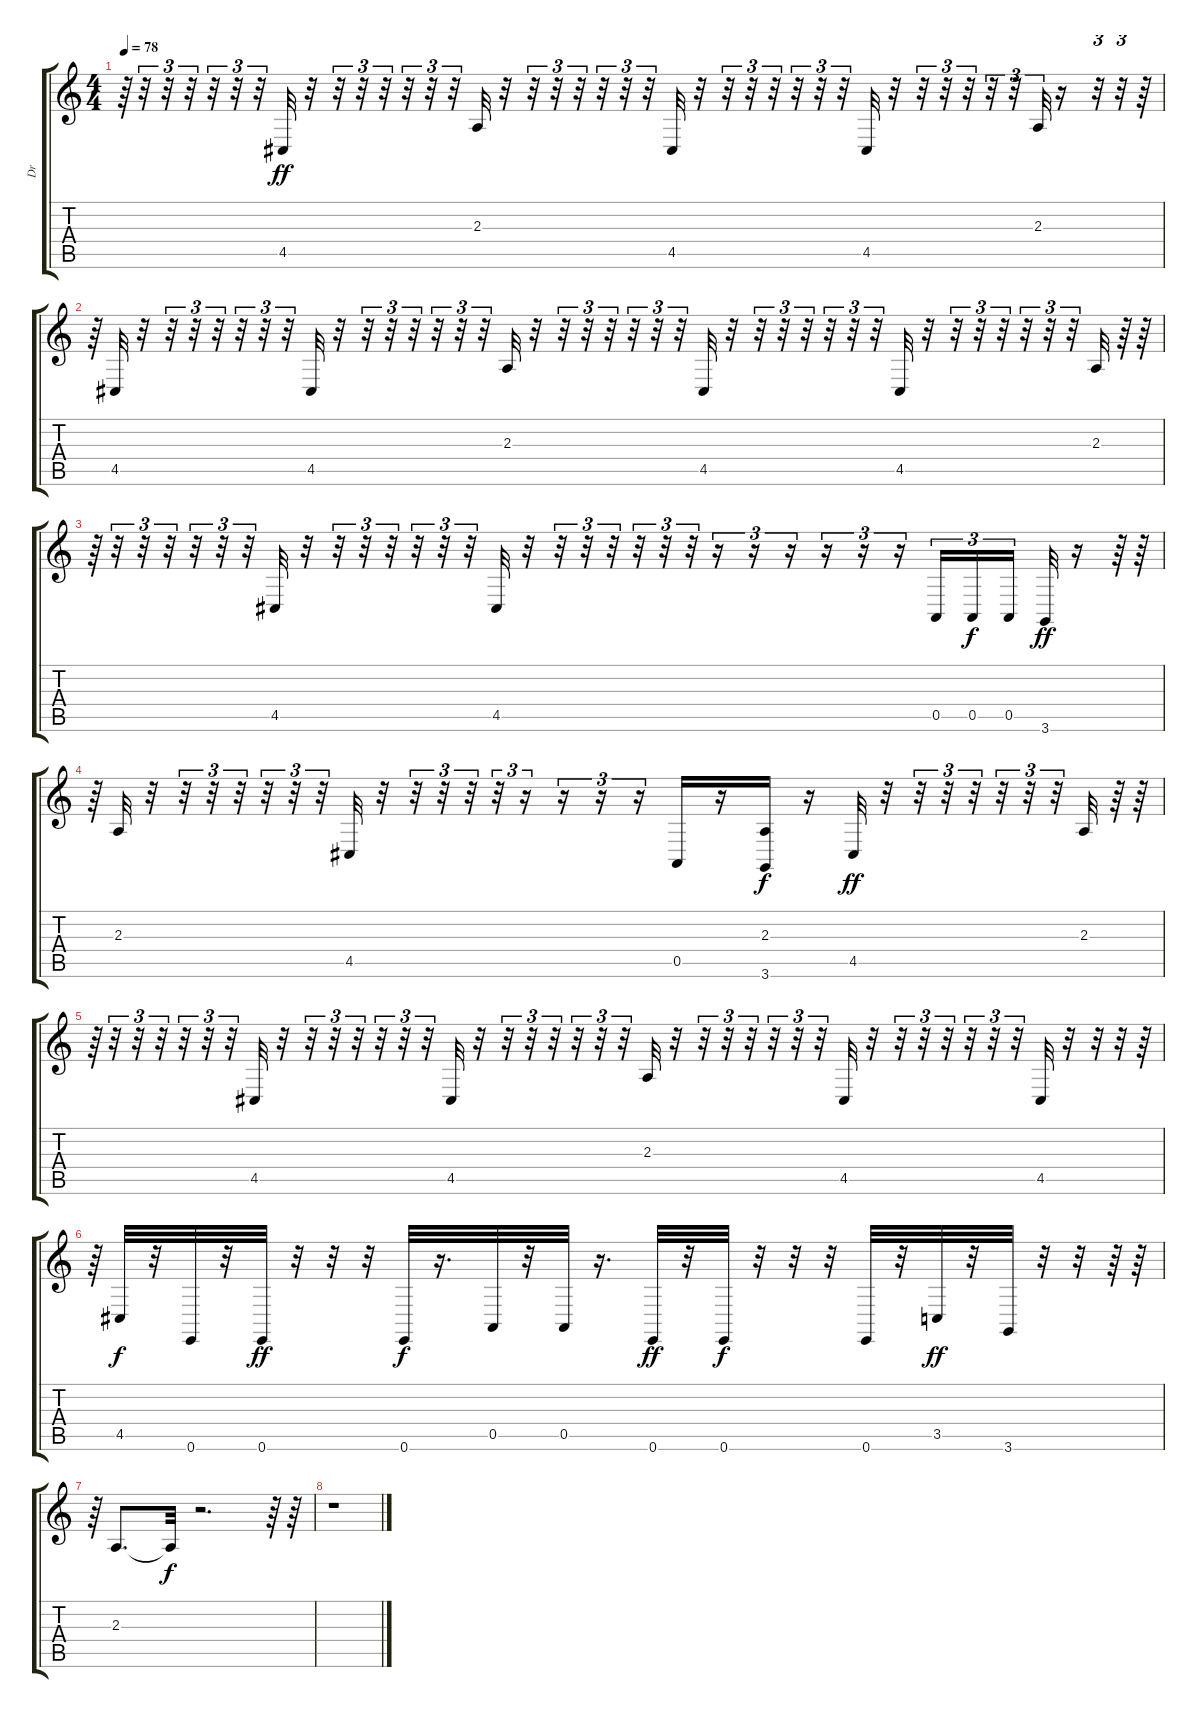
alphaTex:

\track ("Dr" "Dr") {instrument synthdrum}
\staff {score tabs}
\tuning (E4 B3 G3 D3 A2 E2) {hide}
\ts (4 4)
\tempo 78
\clef g2
\ks c
r.64{dy ff} r.32{tu (3 2)} r.32{tu (3 2)} r.32{tu (3 2)} r.32{tu (3 2)} r.32{tu (3 2)} r.32{tu (3 2)} 4.5.32 r.32 r.32{tu (3 2)} r.32{tu (3 2)} r.32{tu (3 2)} r.32{tu (3 2)} r.32{tu (3 2)} r.32{tu (3 2)} 2.3.32 r.32 r.32{tu (3 2)} r.32{tu (3 2)} r.32{tu (3 2)} r.32{tu (3 2)} r.32{tu (3 2)} r.32{tu (3 2)} 4.5.32 r.32 r.32{tu (3 2)} r.32{tu (3 2)} r.32{tu (3 2)} r.32{tu (3 2)} r.32{tu (3 2)} r.32{tu (3 2)} 4.5.32 r.32 r.32{tu (3 2)} r.32{tu (3 2)} r.32{tu (3 2)} r.32{tu (3 2)} r.32{tu (3 2)} 2.3.32{tu (3 2)} r.16 r.32{tu (3 2)} r.32{tu (3 2)} r.64 |
r.64 4.5.32 r.32 r.32{tu (3 2)} r.32{tu (3 2)} r.32{tu (3 2)} r.32{tu (3 2)} r.32{tu (3 2)} r.32{tu (3 2)} 4.5.32 r.32 r.32{tu (3 2)} r.32{tu (3 2)} r.32{tu (3 2)} r.32{tu (3 2)} r.32{tu (3 2)} r.32{tu (3 2)} 2.3.32 r.32 r.32{tu (3 2)} r.32{tu (3 2)} r.32{tu (3 2)} r.32{tu (3 2)} r.32{tu (3 2)} r.32{tu (3 2)} 4.5.32 r.32 r.32{tu (3 2)} r.32{tu (3 2)} r.32{tu (3 2)} r.32{tu (3 2)} r.32{tu (3 2)} r.32{tu (3 2)} 4.5.32 r.32 r.32{tu (3 2)} r.32{tu (3 2)} r.32{tu (3 2)} r.32{tu (3 2)} r.32{tu (3 2)} r.32{tu (3 2)} 2.3.32 r.64 r.64 |
r.64 r.32{tu (3 2)} r.32{tu (3 2)} r.32{tu (3 2)} r.32{tu (3 2)} r.32{tu (3 2)} r.32{tu (3 2)} 4.5.32 r.32 r.32{tu (3 2)} r.32{tu (3 2)} r.32{tu (3 2)} r.32{tu (3 2)} r.32{tu (3 2)} r.32{tu (3 2)} 4.5.32 r.32 r.32{tu (3 2)} r.32{tu (3 2)} r.32{tu (3 2)} r.32{tu (3 2)} r.32{tu (3 2)} r.32{tu (3 2)} r.16{tu (3 2)} r.16{tu (3 2)} r.16{tu (3 2)} r.16{tu (3 2)} r.16{tu (3 2)} r.16{tu (3 2)} 0.5.16{tu (3 2)} 0.5.16{tu (3 2) dy f} 0.5.16{tu (3 2) beam splitsecondary} 3.6.32{dy ff} r.16 r.64 r.64 |
r.64 2.3.32 r.32 r.32{tu (3 2)} r.32{tu (3 2)} r.32{tu (3 2)} r.32{tu (3 2)} r.32{tu (3 2)} r.32{tu (3 2)} 4.5.32 r.32 r.32{tu (3 2)} r.32{tu (3 2)} r.32{tu (3 2)} r.32{tu (3 2)} r.16{tu (3 2)} r.16{tu (3 2)} r.16{tu (3 2)} r.16{tu (3 2)} 0.5.16 r.16 (2.3 3.6).16{dy f} r.16 4.5.32{dy ff} r.32 r.32{tu (3 2)} r.32{tu (3 2)} r.32{tu (3 2)} r.32{tu (3 2)} r.32{tu (3 2)} r.32{tu (3 2)} 2.3.32 r.64 r.64 |
r.64 r.32{tu (3 2)} r.32{tu (3 2)} r.32{tu (3 2)} r.32{tu (3 2)} r.32{tu (3 2)} r.32{tu (3 2)} 4.5.32 r.32 r.32{tu (3 2)} r.32{tu (3 2)} r.32{tu (3 2)} r.32{tu (3 2)} r.32{tu (3 2)} r.32{tu (3 2)} 4.5.32 r.32 r.32{tu (3 2)} r.32{tu (3 2)} r.32{tu (3 2)} r.32{tu (3 2)} r.32{tu (3 2)} r.32{tu (3 2)} 2.3.32 r.32 r.32{tu (3 2)} r.32{tu (3 2)} r.32{tu (3 2)} r.32{tu (3 2)} r.32{tu (3 2)} r.32{tu (3 2)} 4.5.32 r.32 r.32{tu (3 2)} r.32{tu (3 2)} r.32{tu (3 2)} r.32{tu (3 2)} r.32{tu (3 2)} r.32{tu (3 2)} 4.5.32 r.32 r.32{tu (3 2)} r.32{tu (3 2)} r.64 |
r.64 4.5.32{dy f} r.32 0.6.32 r.32 0.6.32{dy ff} r.32 r.32 r.32 0.6.32{dy f} r.16{d} 0.5.32 r.32 0.5.32 r.16{d} 0.6.32{dy ff} r.32 0.6.32{dy f} r.32 r.32 r.32 0.6.32 r.32 3.5.32{dy ff} r.32 3.6.32 r.32 r.32 r.64 r.64 |
r.64 2.3.8{d} 2.3{t}.32{dy f} r.2{d} r.64 r.64 |
r.1
